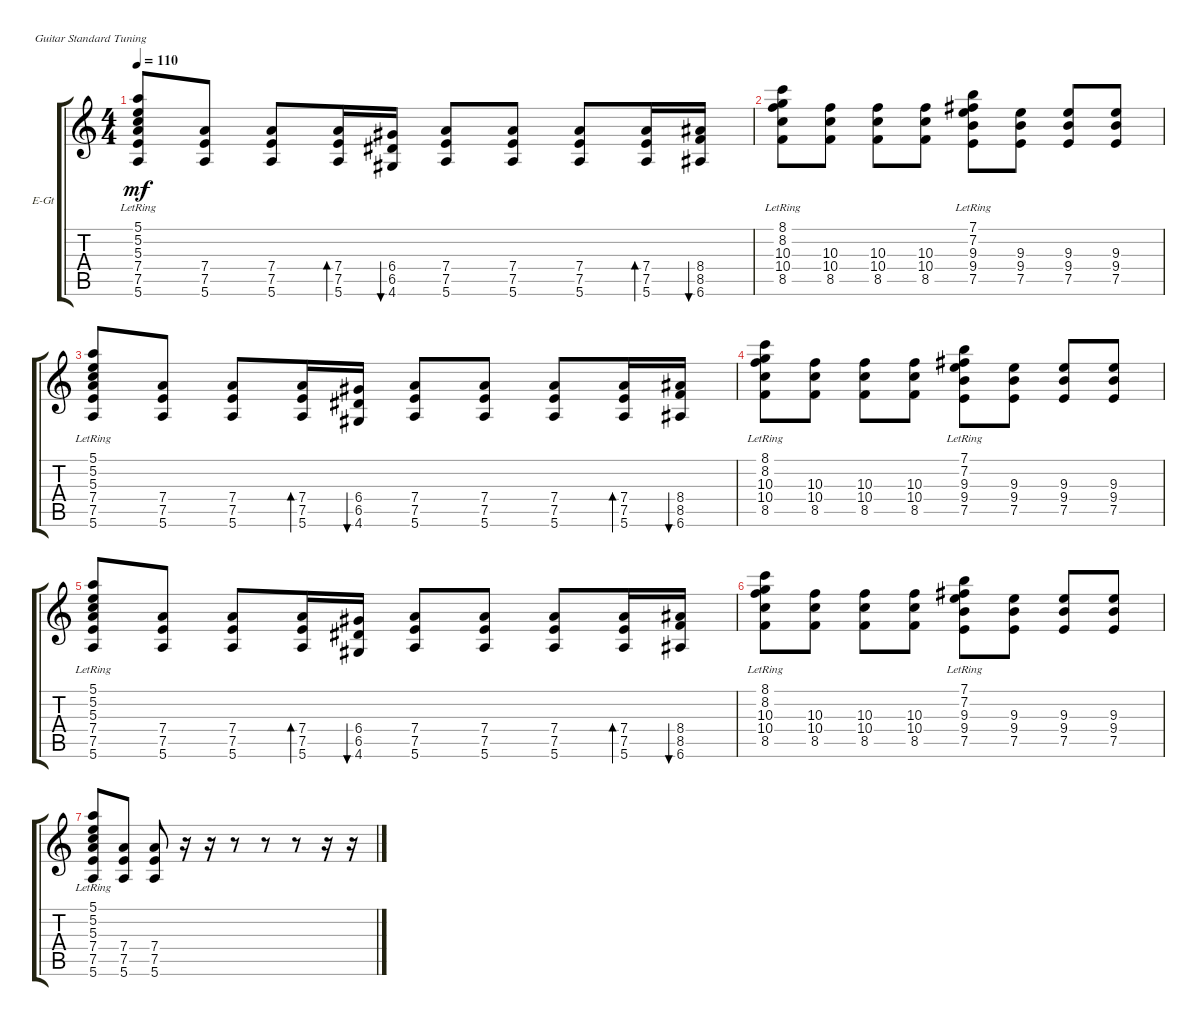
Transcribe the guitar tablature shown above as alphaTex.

\defaultSystemsLayout 4
\bracketExtendMode groupsimilarinstruments
\firstSystemTrackNameOrientation horizontal
\otherSystemsTrackNameOrientation horizontal
\track ("Electric Guitar" "E-Gt") {instrument overdrivenguitar}
\staff {score tabs}
\tuning (E4 B3 G3 D3 A2 E2)
\ts (4 4)
\tempo 110
\clef g2
\ks c
(5.6{lr} 7.5{lr} 7.4{lr} 5.3 5.2 5.1).8{dy mf} (5.6 7.5 7.4).8 (7.4 7.5 5.6).8 (7.4 7.5 5.6).16{bd 60} (6.4 6.5 4.6).16{bu 60} (5.6 7.5 7.4).8 (7.4 7.5 5.6).8 (5.6 7.5 7.4).8 (7.4 7.5 5.6).16{bd 60} (8.4 8.5 6.6).16{bu 60} |
(8.5{lr} 10.4{lr} 10.3{lr} 8.2{lr} 8.1{lr}).8 (8.5 10.4 10.3).8 (10.3 10.4 8.5).8 (10.4 10.3 8.5).8 (7.5{lr} 9.4{lr} 9.3{lr} 7.2{lr} 7.1{lr}).8 (9.3 9.4 7.5).8 (7.5 9.4 9.3).8 (9.3 9.4 7.5).8 |
(5.6{lr} 7.5{lr} 7.4{lr} 5.3{lr} 5.2{lr} 5.1{lr}).8 (5.6 7.5 7.4).8 (7.4 7.5 5.6).8 (7.4 7.5 5.6).16{bd 60} (6.4 6.5 4.6).16{bu 60} (5.6 7.5 7.4).8 (7.4 7.5 5.6).8 (5.6 7.5 7.4).8 (7.4 7.5 5.6).16{bd 60} (8.4 8.5 6.6).16{bu 60} |
(8.5{lr} 10.4{lr} 10.3{lr} 8.2{lr} 8.1{lr}).8 (8.5 10.4 10.3).8 (10.3 10.4 8.5).8 (10.4 10.3 8.5).8 (7.5{lr} 9.4{lr} 9.3{lr} 7.2{lr} 7.1{lr}).8 (9.3 9.4 7.5).8 (7.5 9.4 9.3).8 (9.3 9.4 7.5).8 |
(5.6{lr} 7.5{lr} 7.4{lr} 5.3{lr} 5.2{lr} 5.1{lr}).8 (5.6 7.5 7.4).8 (7.4 7.5 5.6).8 (7.4 7.5 5.6).16{bd 60} (6.4 6.5 4.6).16{bu 60} (5.6 7.5 7.4).8 (7.4 7.5 5.6).8 (5.6 7.5 7.4).8 (7.4 7.5 5.6).16{bd 60} (8.4 8.5 6.6).16{bu 60} |
(8.5{lr} 10.4{lr} 10.3{lr} 8.2{lr} 8.1{lr}).8 (8.5 10.4 10.3).8 (10.3 10.4 8.5).8 (10.4 10.3 8.5).8 (7.5{lr} 9.4{lr} 9.3{lr} 7.2{lr} 7.1{lr}).8 (9.3 9.4 7.5).8 (7.5 9.4 9.3).8 (9.3 9.4 7.5).8 |
(5.6{lr} 7.5{lr} 7.4{lr} 5.3{lr} 5.2{lr} 5.1{lr}).8 (5.6 7.5 7.4).8 (7.4 7.5 5.6).8 r.16 r.16 r.8 r.8 r.8 r.16 r.16
